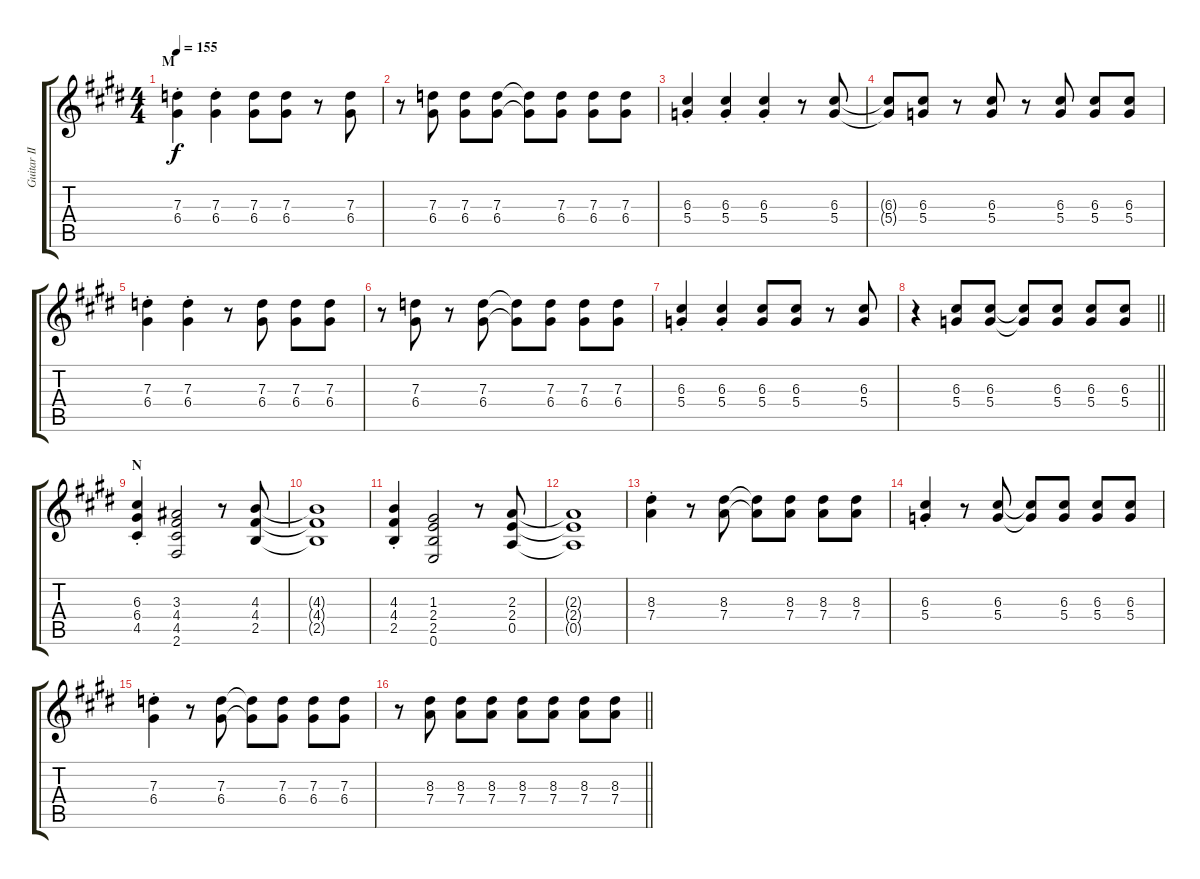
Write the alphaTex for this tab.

\track ("Guitar II" "Guitar II") {instrument overdrivenguitar}
\staff {score tabs}
\tuning (E4 B3 G3 D3 A2 E2) {hide}
\ts (4 4)
\section ("" "M")
\tempo 155
\clef g2
\ks e
(7.3{st} 6.4{st}).4{dy f} (7.3{st} 6.4{st}).4 (7.3 6.4).8 (7.3 6.4).8 r.8 (7.3 6.4).8 |
r.8 (7.3 6.4).8 (7.3 6.4).8 (7.3 6.4).8 (7.3{t} 6.4{t}).8 (7.3 6.4).8 (7.3 6.4).8 (7.3 6.4).8 |
(6.3{st} 5.4{st}).4 (6.3{st} 5.4{st}).4 (6.3{st} 5.4{st}).4 r.8 (6.3 5.4).8 |
(6.3{t} 5.4{t}).8 (6.3 5.4).8 r.8 (6.3 5.4).8 r.8 (6.3 5.4).8 (6.3 5.4).8 (6.3 5.4).8 |
(7.3{st} 6.4{st}).4 (7.3{st} 6.4{st}).4 r.8 (7.3 6.4).8 (7.3 6.4).8 (7.3 6.4).8 |
r.8 (7.3 6.4).8 r.8 (7.3 6.4).8 (7.3{t} 6.4{t}).8 (7.3 6.4).8 (7.3 6.4).8 (7.3 6.4).8 |
(6.3{st} 5.4{st}).4 (6.3{st} 5.4{st}).4 (6.3 5.4).8 (6.3 5.4).8 r.8 (6.3 5.4).8 |
\barLineRight lightlight
r.4 (6.3 5.4).8 (6.3 5.4).8 (6.3{t} 5.4{t}).8 (6.3 5.4).8 (6.3 5.4).8 (6.3 5.4).8 |
\section ("" "N")
(6.3{st} 6.4{st} 4.5{st}).4 (3.3 4.4 4.5 2.6).2 r.8 (4.3 4.4 2.5).8 |
(4.3{t} 4.4{t} 2.5{t}).1 |
(4.3{st} 4.4{st} 2.5{st}).4 (1.3 2.4 2.5 0.6).2 r.8 (2.3 2.4 0.5).8 |
(2.3{t} 2.4{t} 0.5{t}).1 |
(8.3{st} 7.4{st}).4 r.8 (8.3 7.4).8 (8.3{t} 7.4{t}).8 (8.3 7.4).8 (8.3 7.4).8 (8.3 7.4).8 |
(6.3{st} 5.4{st}).4 r.8 (6.3 5.4).8 (6.3{t} 5.4{t}).8 (6.3 5.4).8 (6.3 5.4).8 (6.3 5.4).8 |
(7.3{st} 6.4{st}).4 r.8 (7.3 6.4).8 (7.3{t} 6.4{t}).8 (7.3 6.4).8 (7.3 6.4).8 (7.3 6.4).8 |
\barLineRight lightlight
r.8 (8.3 7.4).8 (8.3 7.4).8 (8.3 7.4).8 (8.3 7.4).8 (8.3 7.4).8 (8.3 7.4).8 (8.3 7.4).8
